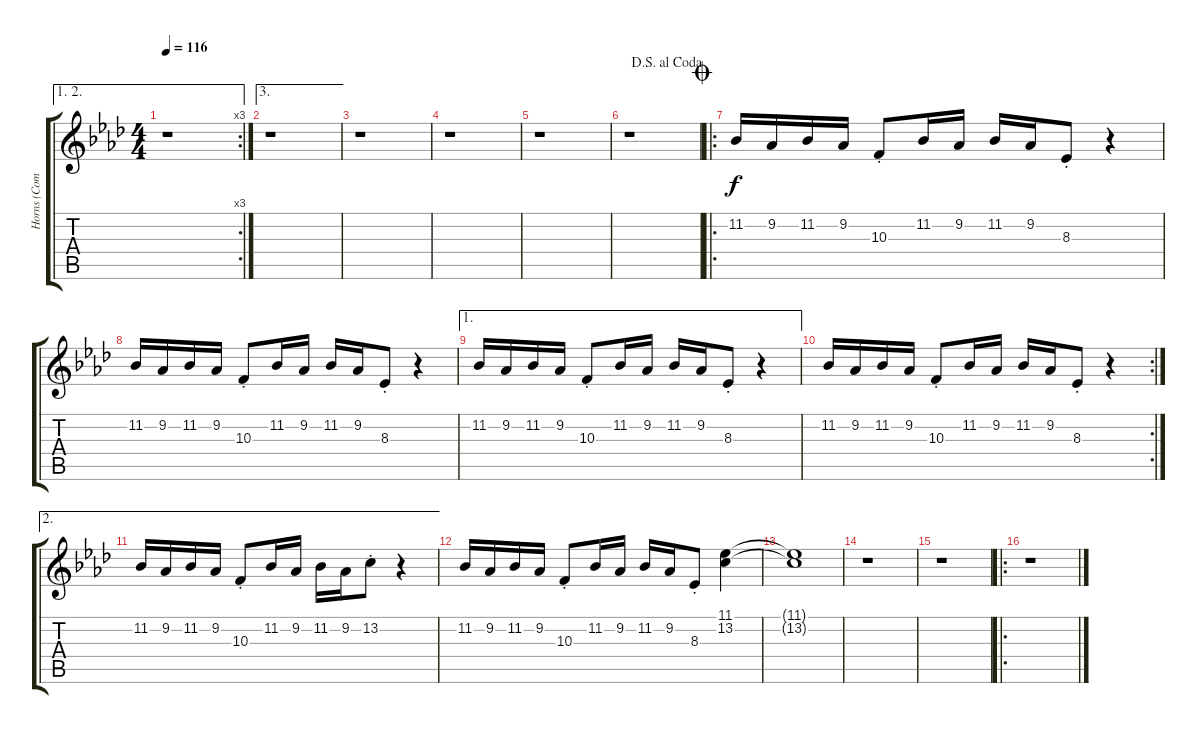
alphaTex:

\track ("Horns (Combined)" "Horns (Com") {solo instrument altosax}
\staff {score tabs}
\tuning (E4 B3 G3 D3 A2 E2) {hide}
\ae (1 2)
\rc 3
\ts (4 4)
\tempo 116
\clef g2
\ks ab
r.1{dy f} |
\ae 3
r.1 |
r.1 |
r.1 |
r.1 |
\jump dalsegnoalcoda
r.1 |
\ro
\jump coda
11.2.16 9.2.16 11.2.16 9.2.16 10.3{st}.8 11.2.16 9.2.16 11.2.16 9.2.16 8.3{st}.8 r.4 |
11.2.16 9.2.16 11.2.16 9.2.16 10.3{st}.8 11.2.16 9.2.16 11.2.16 9.2.16 8.3{st}.8 r.4 |
\ae 1
11.2.16 9.2.16 11.2.16 9.2.16 10.3{st}.8 11.2.16 9.2.16 11.2.16 9.2.16 8.3{st}.8 r.4 |
\rc 2
11.2.16 9.2.16 11.2.16 9.2.16 10.3{st}.8 11.2.16 9.2.16 11.2.16 9.2.16 8.3{st}.8 r.4 |
\ae 2
11.2.16 9.2.16 11.2.16 9.2.16 10.3{st}.8 11.2.16 9.2.16 11.2.16 9.2.16 13.2{st}.8 r.4 |
11.2.16 9.2.16 11.2.16 9.2.16 10.3{st}.8 11.2.16 9.2.16 11.2.16 9.2.16 8.3{st}.8 (11.1 13.2).4 |
(11.1{t} 13.2{t}).1 |
r.1 |
r.1 |
\ro
r.1
